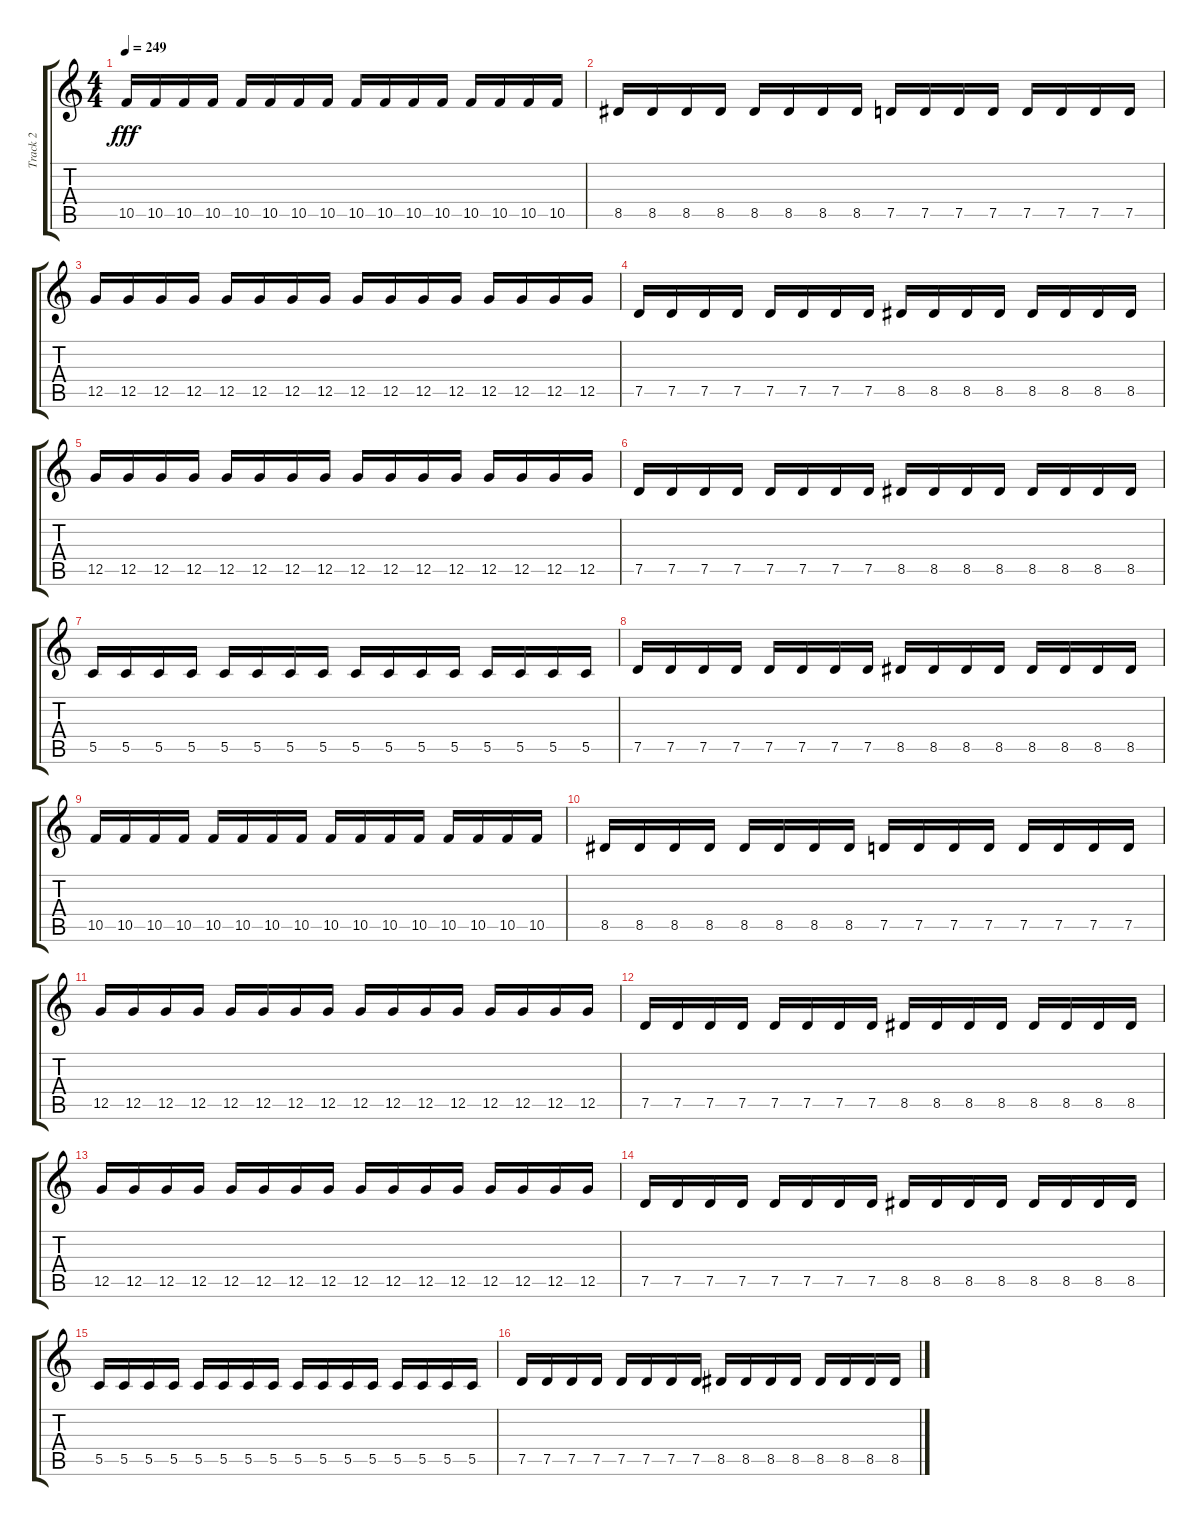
\track ("Track 2" "Track 2") {instrument distortionguitar}
\staff {score tabs}
\tuning (D4 A3 F3 C3 G2 C2) {hide}
\ts (4 4)
\tempo 249
\clef g2
\ks c
10.5.16{dy fff} 10.5.16 10.5.16 10.5.16 10.5.16 10.5.16 10.5.16 10.5.16 10.5.16 10.5.16 10.5.16 10.5.16 10.5.16 10.5.16 10.5.16 10.5.16 |
8.5.16 8.5.16 8.5.16 8.5.16 8.5.16 8.5.16 8.5.16 8.5.16 7.5.16 7.5.16 7.5.16 7.5.16 7.5.16 7.5.16 7.5.16 7.5.16 |
12.5.16 12.5.16 12.5.16 12.5.16 12.5.16 12.5.16 12.5.16 12.5.16 12.5.16 12.5.16 12.5.16 12.5.16 12.5.16 12.5.16 12.5.16 12.5.16 |
7.5.16 7.5.16 7.5.16 7.5.16 7.5.16 7.5.16 7.5.16 7.5.16 8.5.16 8.5.16 8.5.16 8.5.16 8.5.16 8.5.16 8.5.16 8.5.16 |
12.5.16 12.5.16 12.5.16 12.5.16 12.5.16 12.5.16 12.5.16 12.5.16 12.5.16 12.5.16 12.5.16 12.5.16 12.5.16 12.5.16 12.5.16 12.5.16 |
7.5.16 7.5.16 7.5.16 7.5.16 7.5.16 7.5.16 7.5.16 7.5.16 8.5.16 8.5.16 8.5.16 8.5.16 8.5.16 8.5.16 8.5.16 8.5.16 |
5.5.16 5.5.16 5.5.16 5.5.16 5.5.16 5.5.16 5.5.16 5.5.16 5.5.16 5.5.16 5.5.16 5.5.16 5.5.16 5.5.16 5.5.16 5.5.16 |
7.5.16 7.5.16 7.5.16 7.5.16 7.5.16 7.5.16 7.5.16 7.5.16 8.5.16 8.5.16 8.5.16 8.5.16 8.5.16 8.5.16 8.5.16 8.5.16 |
10.5.16 10.5.16 10.5.16 10.5.16 10.5.16 10.5.16 10.5.16 10.5.16 10.5.16 10.5.16 10.5.16 10.5.16 10.5.16 10.5.16 10.5.16 10.5.16 |
8.5.16 8.5.16 8.5.16 8.5.16 8.5.16 8.5.16 8.5.16 8.5.16 7.5.16 7.5.16 7.5.16 7.5.16 7.5.16 7.5.16 7.5.16 7.5.16 |
12.5.16 12.5.16 12.5.16 12.5.16 12.5.16 12.5.16 12.5.16 12.5.16 12.5.16 12.5.16 12.5.16 12.5.16 12.5.16 12.5.16 12.5.16 12.5.16 |
7.5.16 7.5.16 7.5.16 7.5.16 7.5.16 7.5.16 7.5.16 7.5.16 8.5.16 8.5.16 8.5.16 8.5.16 8.5.16 8.5.16 8.5.16 8.5.16 |
12.5.16 12.5.16 12.5.16 12.5.16 12.5.16 12.5.16 12.5.16 12.5.16 12.5.16 12.5.16 12.5.16 12.5.16 12.5.16 12.5.16 12.5.16 12.5.16 |
7.5.16 7.5.16 7.5.16 7.5.16 7.5.16 7.5.16 7.5.16 7.5.16 8.5.16 8.5.16 8.5.16 8.5.16 8.5.16 8.5.16 8.5.16 8.5.16 |
5.5.16 5.5.16 5.5.16 5.5.16 5.5.16 5.5.16 5.5.16 5.5.16 5.5.16 5.5.16 5.5.16 5.5.16 5.5.16 5.5.16 5.5.16 5.5.16 |
7.5.16 7.5.16 7.5.16 7.5.16 7.5.16 7.5.16 7.5.16 7.5.16 8.5.16 8.5.16 8.5.16 8.5.16 8.5.16 8.5.16 8.5.16 8.5.16
